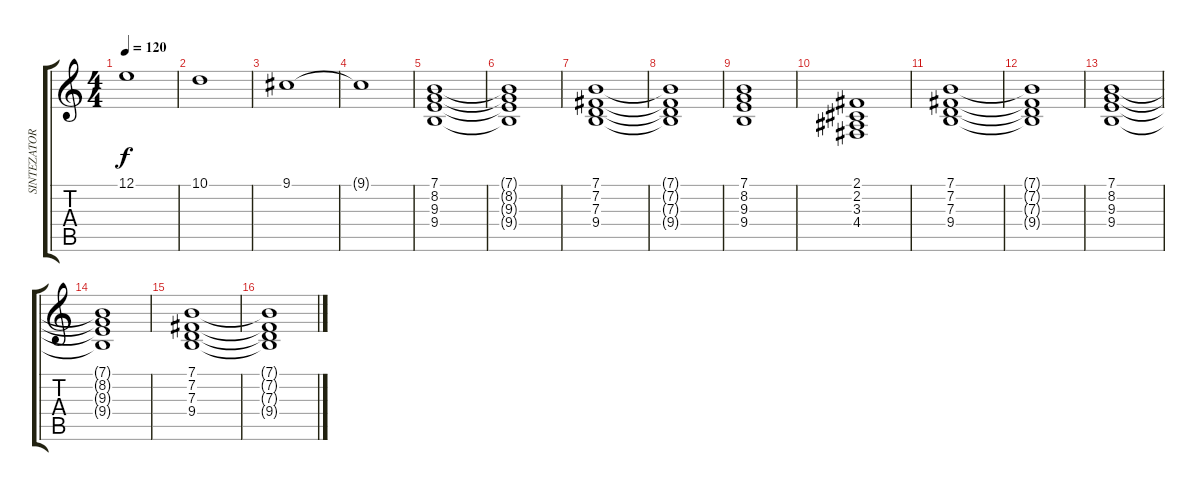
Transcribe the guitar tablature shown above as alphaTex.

\track ("SINTEZATOR" "SINTEZATOR") {instrument stringensemble1}
\staff {score tabs}
\tuning (E4 B3 G3 D3 A2 E2) {hide}
\ts (4 4)
\tempo 120
\clef g2
\ks c
12.1.1{dy f} |
10.1.1 |
9.1.1 |
9.1{t}.1 |
(7.1 8.2 9.3 9.4).1 |
(7.1{t} 8.2{t} 9.3{t} 9.4{t}).1 |
(7.1 7.2 7.3 9.4).1 |
(7.1{t} 7.2{t} 7.3{t} 9.4{t}).1 |
(7.1 8.2 9.3 9.4).1 |
(2.1 2.2 3.3 4.4).1 |
(7.1 7.2 7.3 9.4).1 |
(7.1{t} 7.2{t} 7.3{t} 9.4{t}).1 |
(7.1 8.2 9.3 9.4).1 |
(7.1{t} 8.2{t} 9.3{t} 9.4{t}).1 |
(7.1 7.2 7.3 9.4).1 |
(7.1{t} 7.2{t} 7.3{t} 9.4{t}).1
